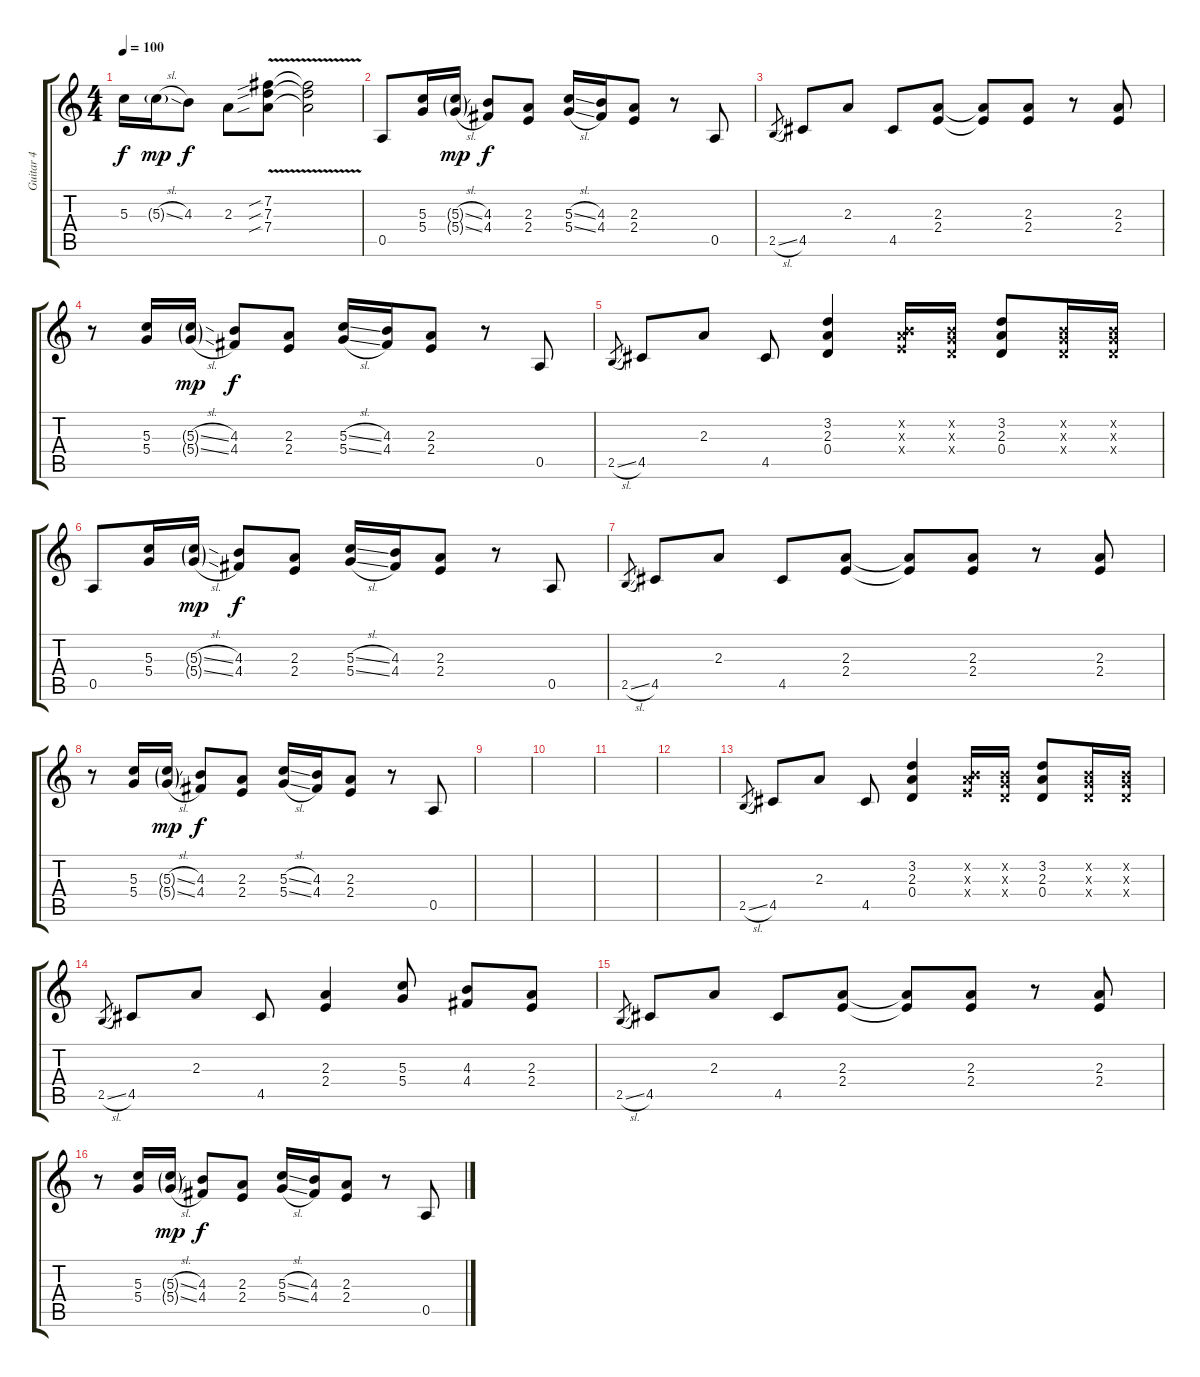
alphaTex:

\track ("Guitar 4" "Guitar 4") {instrument distortionguitar}
\staff {score tabs}
\tuning (E4 B3 G3 D3 A2 E2) {hide}
\ts (4 4)
\tempo 100
\clef g2
\ks c
5.3.16{dy f} 5.3{sl g}.16{dy mp} 4.3.8{dy f} 2.3.8 (7.2{v sib} 7.3{v sib} 7.4{v sib}).8 (7.2{t} 7.3{t} 7.4{t}).2 |
0.5.8 (5.3 5.4).16 (5.3{sl g} 5.4{sl g}).16{dy mp} (4.3 4.4).8{dy f} (2.3 2.4).8 (5.3{sl} 5.4{sl}).16 (4.3 4.4).16 (2.3 2.4).8 r.8 0.5.8 |
2.5{sl}.8{gr} 4.5.8 2.3.8 4.5.8 (2.3 2.4).8 (2.3{t} 2.4{t}).8 (2.3 2.4).8 r.8 (2.3 2.4).8 |
r.8 (5.3 5.4).16 (5.3{sl g} 5.4{sl g}).16{dy mp} (4.3 4.4).8{dy f} (2.3 2.4).8 (5.3{sl} 5.4{sl}).16 (4.3 4.4).16 (2.3 2.4).8 r.8 0.5.8 |
2.5{sl}.8{gr} 4.5.8 2.3.8 4.5.8 (3.2 2.3 0.4).4 (0.2{x} 2.3{x} 2.4{x}).16 (0.2{x} 0.3{x} 0.4{x}).16 (3.2 2.3 0.4).8 (0.2{x} 0.3{x} 0.4{x}).16 (0.2{x} 0.3{x} 0.4{x}).16 |
0.5.8 (5.3 5.4).16 (5.3{sl g} 5.4{sl g}).16{dy mp} (4.3 4.4).8{dy f} (2.3 2.4).8 (5.3{sl} 5.4{sl}).16 (4.3 4.4).16 (2.3 2.4).8 r.8 0.5.8 |
2.5{sl}.8{gr} 4.5.8 2.3.8 4.5.8 (2.3 2.4).8 (2.3{t} 2.4{t}).8 (2.3 2.4).8 r.8 (2.3 2.4).8 |
r.8 (5.3 5.4).16 (5.3{sl g} 5.4{sl g}).16{dy mp} (4.3 4.4).8{dy f} (2.3 2.4).8 (5.3{sl} 5.4{sl}).16 (4.3 4.4).16 (2.3 2.4).8 r.8 0.5.8 |
|
|
|
|
2.5{sl}.8{gr} 4.5.8 2.3.8 4.5.8 (3.2 2.3 0.4).4 (0.2{x} 2.3{x} 2.4{x}).16 (0.2{x} 0.3{x} 0.4{x}).16 (3.2 2.3 0.4).8 (0.2{x} 0.3{x} 0.4{x}).16 (0.2{x} 0.3{x} 0.4{x}).16 |
2.5{sl}.8{gr} 4.5.8 2.3.8 4.5.8 (2.3 2.4).4 (5.3 5.4).8 (4.3 4.4).8 (2.3 2.4).8 |
2.5{sl}.8{gr} 4.5.8 2.3.8 4.5.8 (2.3 2.4).8 (2.3{t} 2.4{t}).8 (2.3 2.4).8 r.8 (2.3 2.4).8 |
r.8 (5.3 5.4).16 (5.3{sl g} 5.4{sl g}).16{dy mp} (4.3 4.4).8{dy f} (2.3 2.4).8 (5.3{sl} 5.4{sl}).16 (4.3 4.4).16 (2.3 2.4).8 r.8 0.5.8
